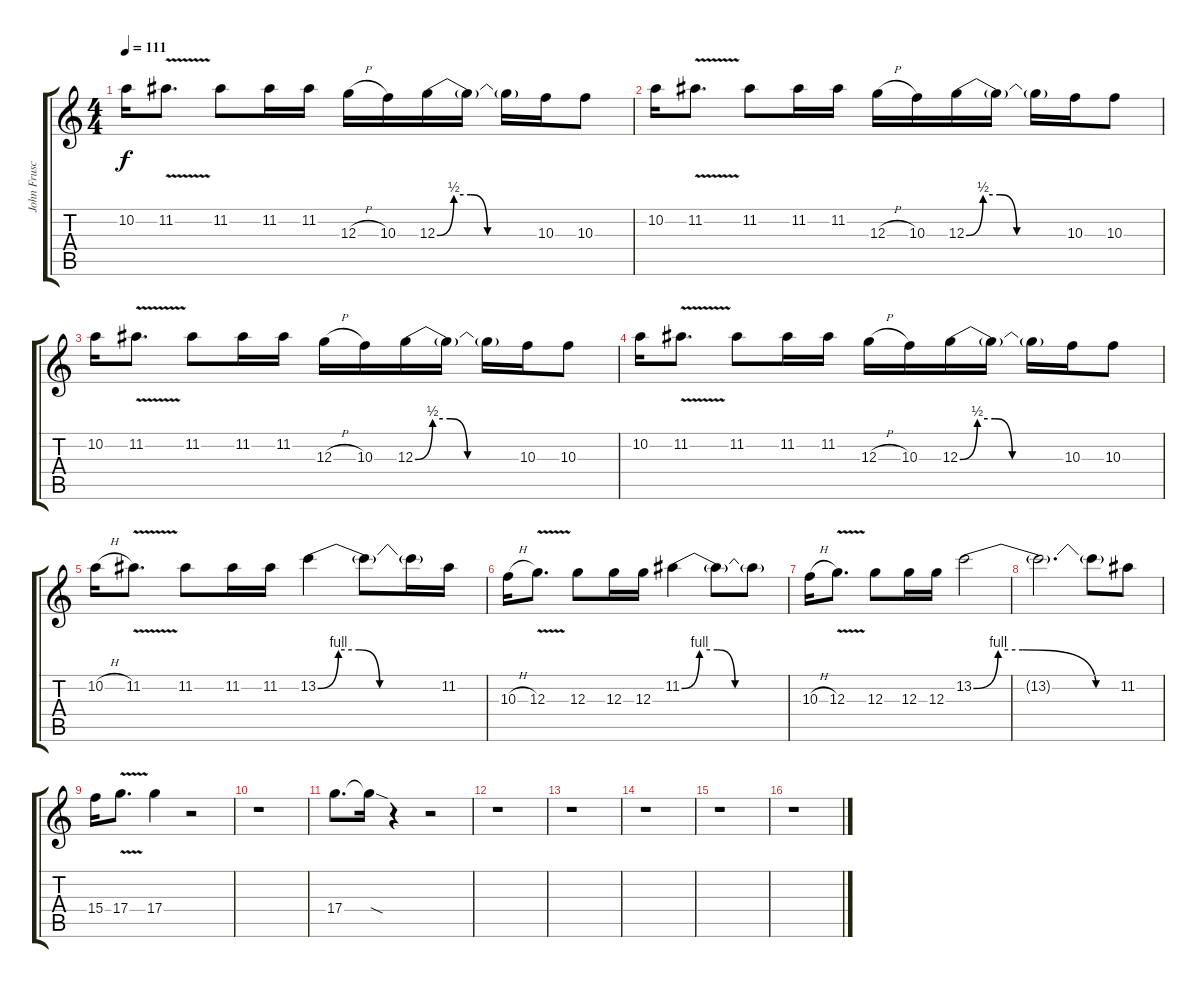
\track ("John Frusciante | Gtr. 3" "John Frusc") {instrument overdrivenguitar}
\staff {score tabs}
\tuning (E4 B3 G3 D3 A2 E2) {hide}
\ts (4 4)
\tempo 111
\clef g2
\ks c
10.2.16{dy f} 11.2{v}.8{d} 11.2.8 11.2.16 11.2.16 12.3{h}.16 10.3.16 12.3{be (custom 0 0 10 2 20 2 30 0 60 0)}.16 12.3{t}.16 12.3{t}.16 10.3.16 10.3.8 |
10.2.16 11.2{v}.8{d} 11.2.8 11.2.16 11.2.16 12.3{h}.16 10.3.16 12.3{be (custom 0 0 10 2 20 2 30 0 60 0)}.16 12.3{t}.16 12.3{t}.16 10.3.16 10.3.8 |
10.2.16 11.2{v}.8{d} 11.2.8 11.2.16 11.2.16 12.3{h}.16 10.3.16 12.3{be (custom 0 0 10 2 20 2 30 0 60 0)}.16 12.3{t}.16 12.3{t}.16 10.3.16 10.3.8 |
10.2.16 11.2{v}.8{d} 11.2.8 11.2.16 11.2.16 12.3{h}.16 10.3.16 12.3{be (custom 0 0 10 2 20 2 30 0 60 0)}.16 12.3{t}.16 12.3{t}.16 10.3.16 10.3.8 |
10.2{h}.16 11.2{v}.8{d} 11.2.8 11.2.16 11.2.16 13.2{be (custom 0 0 10 4 20 4 30 0 60 0)}.4 13.2{t}.8 13.2{t}.16 11.2.16 |
10.3{h}.16 12.3{v}.8{d} 12.3.8 12.3.16 12.3.16 11.2{be (custom 0 0 10 4 20 4 30 0 60 0)}.4 11.2{t}.8 11.2{t}.8 |
10.3{h}.16 12.3{v}.8{d} 12.3.8 12.3.16 12.3.16 13.2{be (custom 0 0 10 4 20 4 50 0 60 0)}.2 |
13.2{t}.2{d} 13.2{t}.8 11.2.8 |
15.4.16 17.4{v}.8{d} 17.4.4 r.2 |
r.1 |
17.4.8{d} 17.4{sod t}.16 r.4 r.2 |
r.1 |
r.1 |
r.1 |
r.1 |
r.1
